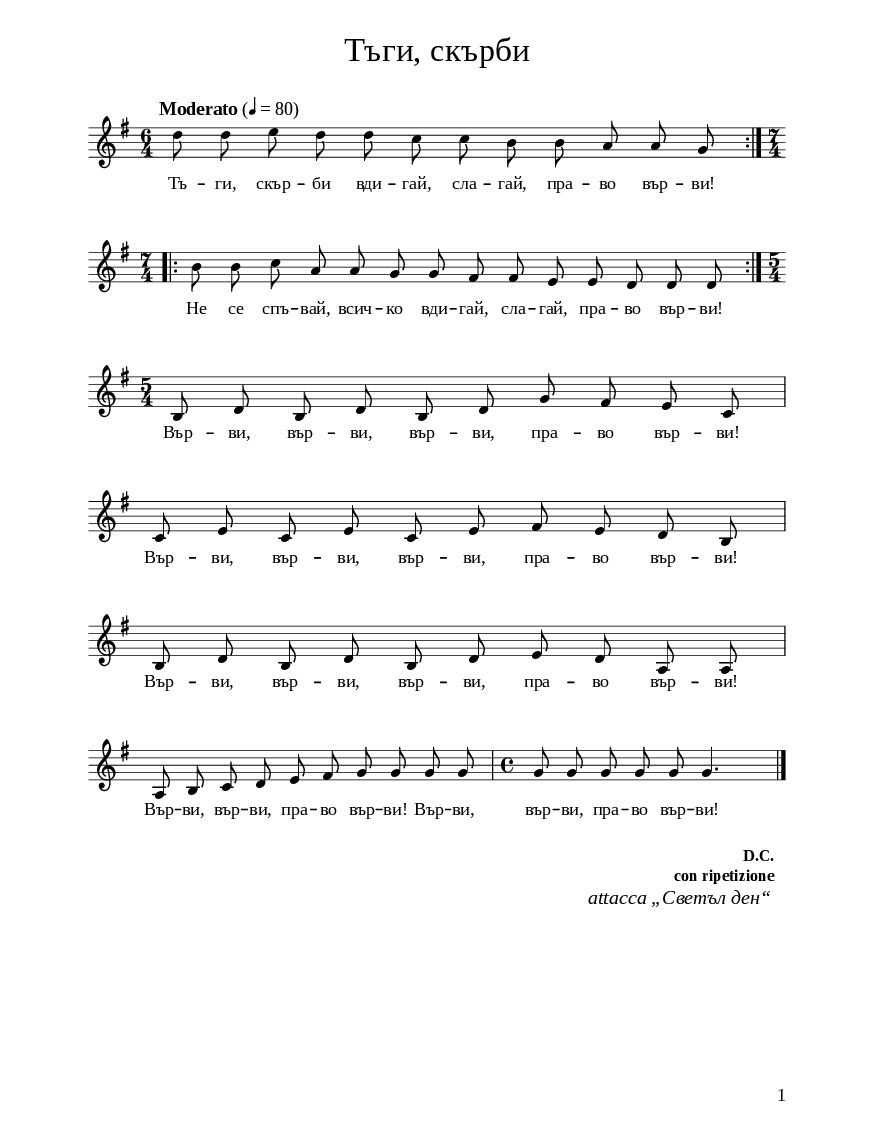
\version "2.24.2"

% include paper part and global functions
\include "include/globals.ily"

\bookpart {
  \label #'ref089
  \tocItem \markup "Тъги, скърби"
  \include "include/bookpart-paper.ily"
  \score {
    \include "include/score-layout.ily"

    \new Voice \absolute  {
      \clef treble
      \key g \major
      \time 6/4
      \tempoFunc "Moderato" 4 "80"
      \override Staff.BarLine.gap = 0.5
      \autoBeamOff


      d''8 d'' e'' d'' d''8 c'' c'' b' b'8 a' a' g' | \bar ":.|.:" \break


      \time 7/4 b' b' c'' a' a' g' g' fis' fis' e' e' d' d' d' | \bar ":|."

      \time 5/4 b d' b d' b d'

      g' fis' e' c' | \break

      c' e' c' e'  c' e' fis' e' d' b  |  \break

      b d' b d' b d' e' d' a a | \break
      a b c' d' e' fis' g' g' g' g' |
      \time 4/4  g' g' g' g' g' g'4.  |  \bar "|."

    }
    \addlyrics {
      Тъ -- ги, скър -- би вди  -- гай, сла  -- гай,

      пра  --  во вър -- ви!

      Не се спъ -- вай, всич -- ко вди -- гай,

      сла -- гай, пра -- во вър -- ви!

      Вър -- ви, вър -- ви, вър -- ви, пра -- во вър -- ви!

      Вър -- ви, вър -- ви, вър -- ви, пра -- во вър -- ви!

      Вър -- ви, вър -- ви, вър -- ви, пра -- во вър -- ви!

      Вър -- ви, вър -- ви, пра -- во вър -- ви!

      Вър -- ви, вър -- ви, пра -- во вър -- ви!
    }

    \header {
      title = \titleFunc "Тъги, скърби" "Tăgi, skărbi"
    }

    \midi{}

  } % score



  \markup \dc-two "D.C." " con ripetizione"
  \markup \huge \italic \dc-one-nobold "attacca „Светъл ден“"

} % bookpart
